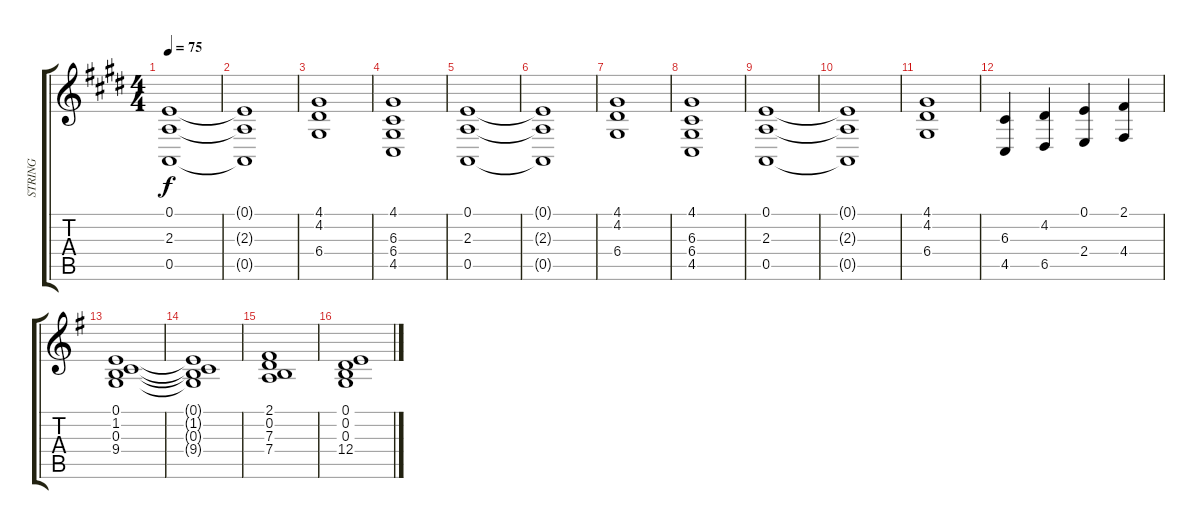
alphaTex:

\track ("STRING" "STRING") {instrument stringensemble2}
\staff {score tabs}
\tuning (E4 B3 G3 D3 A2 E2) {hide}
\ts (4 4)
\tempo 75
\clef g2
\ks e
(0.1 2.3 0.5).1{dy f} |
(0.1{t} 2.3{t} 0.5{t}).1 |
(4.1 4.2 6.4).1 |
(4.1 6.3 6.4 4.5).1 |
(0.1 2.3 0.5).1 |
(0.1{t} 2.3{t} 0.5{t}).1 |
(4.1 4.2 6.4).1 |
(4.1 6.3 6.4 4.5).1 |
(0.1 2.3 0.5).1 |
(0.1{t} 2.3{t} 0.5{t}).1 |
(4.1 4.2 6.4).1 |
(6.3 4.5).4 (4.2 6.5).4 (0.1 2.4).4 (2.1 4.4).4 |
\ks g
(0.1 1.2 0.3 9.4).1 |
(0.1{t} 1.2{t} 0.3{t} 9.4{t}).1 |
(2.1 0.2 7.3 7.4).1 |
(0.1 0.2 0.3 12.4).1
